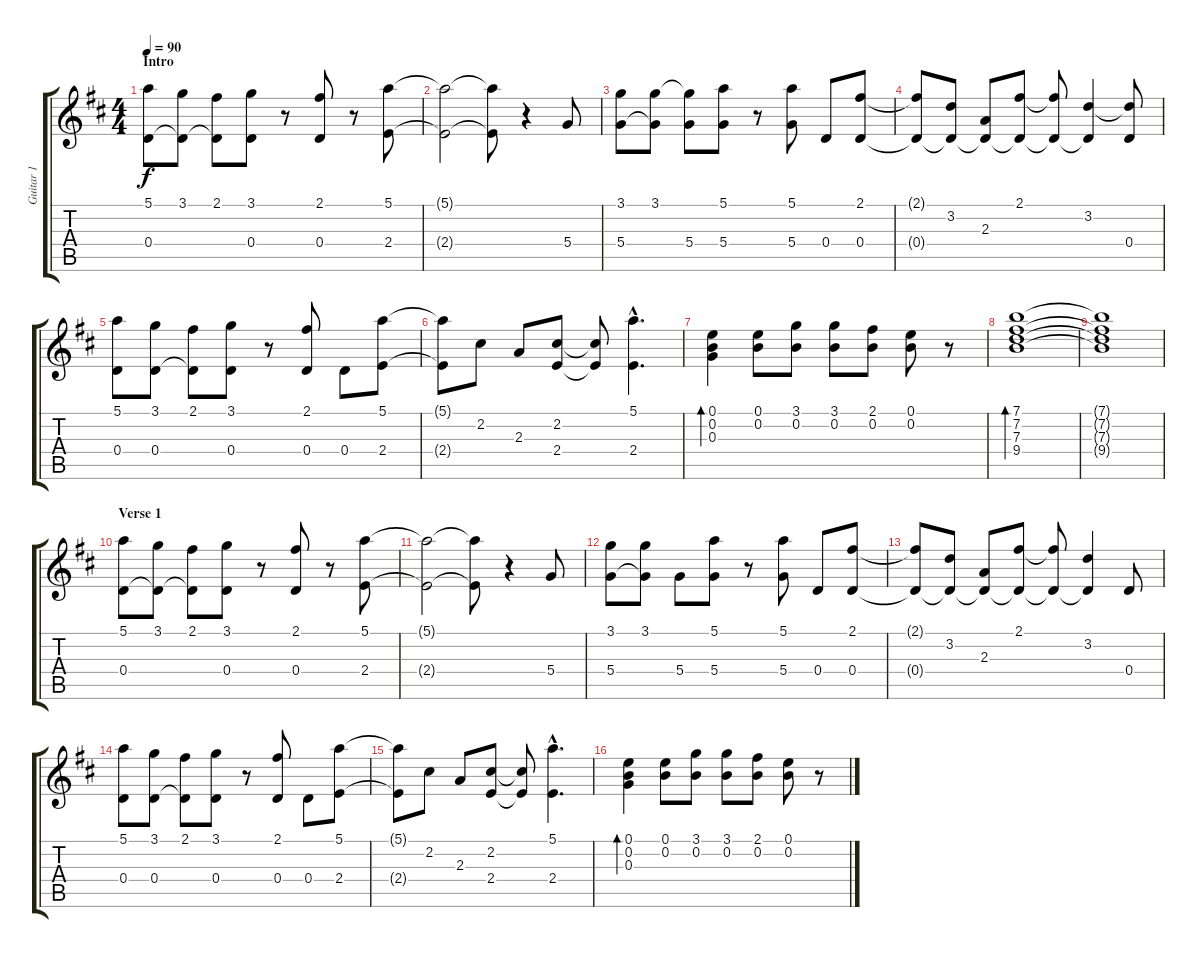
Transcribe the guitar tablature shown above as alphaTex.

\track ("Guitar 1" "Guitar 1") {instrument acousticguitarsteel}
\staff {score tabs}
\tuning (E4 B3 G3 D3 A2 E2) {hide}
\ts (4 4)
\section ("" "Intro")
\tempo 90
\clef g2
\ks d
(5.1 0.4).8{dy f instrument acousticguitarsteel} (3.1 0.4{t}).8 (2.1 0.4{t}).8 (3.1 0.4).8 r.8 (2.1 0.4).8 r.8 (5.1 2.4).8 |
(5.1{t} 2.4{t}).2 (5.1{t} 2.4{t}).8 r.4 5.4.8 |
(3.1 5.4).8 (3.1 5.4{t}).8 (3.1{t} 5.4).8 (5.1 5.4).8 r.8 (5.1 5.4).8 0.4.8 (2.1 0.4).8 |
(2.1{t} 0.4{t}).8 (3.2 0.4{t}).8 (2.3 0.4{t}).8 (2.1 0.4{t}).8 (2.1{t} 0.4{t}).8 (3.2 0.4{t}).4 (3.2{t} 0.4).8 |
(5.1 0.4).8 (3.1 0.4).8 (2.1 0.4{t}).8 (3.1 0.4).8 r.8 (2.1 0.4).8 0.4.8 (5.1 2.4).8 |
(5.1{t} 2.4{t}).8 2.2.8 2.3.8 (2.2 2.4).8 (2.2{t} 2.4{t}).8 (5.1{hac} 2.4{hac}).4{d} |
(0.1 0.2 0.3).4{bd 240} (0.1 0.2).8 (3.1 0.2).8 (3.1 0.2).8 (2.1 0.2).8 (0.1 0.2).8 r.8 |
(7.1 7.2 7.3 9.4).1{bd 240} |
(7.1{t} 7.2{t} 7.3{t} 9.4{t}).1 |
\section ("" "Verse 1")
(5.1 0.4).8 (3.1 0.4{t}).8 (2.1 0.4{t}).8 (3.1 0.4).8 r.8 (2.1 0.4).8 r.8 (5.1 2.4).8 |
(5.1{t} 2.4{t}).2 (5.1{t} 2.4{t}).8 r.4 5.4.8 |
(3.1 5.4).8 (3.1 5.4{t}).8 5.4.8 (5.1 5.4).8 r.8 (5.1 5.4).8 0.4.8 (2.1 0.4).8 |
(2.1{t} 0.4{t}).8 (3.2 0.4{t}).8 (2.3 0.4{t}).8 (2.1 0.4{t}).8 (2.1{t} 0.4{t}).8 (3.2 0.4{t}).4 0.4.8 |
(5.1 0.4).8 (3.1 0.4).8 (2.1 0.4{t}).8 (3.1 0.4).8 r.8 (2.1 0.4).8 0.4.8 (5.1 2.4).8 |
(5.1{t} 2.4{t}).8 2.2.8 2.3.8 (2.2 2.4).8 (2.2{t} 2.4{t}).8 (5.1{hac} 2.4{hac}).4{d} |
(0.1 0.2 0.3).4{bd 240} (0.1 0.2).8 (3.1 0.2).8 (3.1 0.2).8 (2.1 0.2).8 (0.1 0.2).8 r.8
